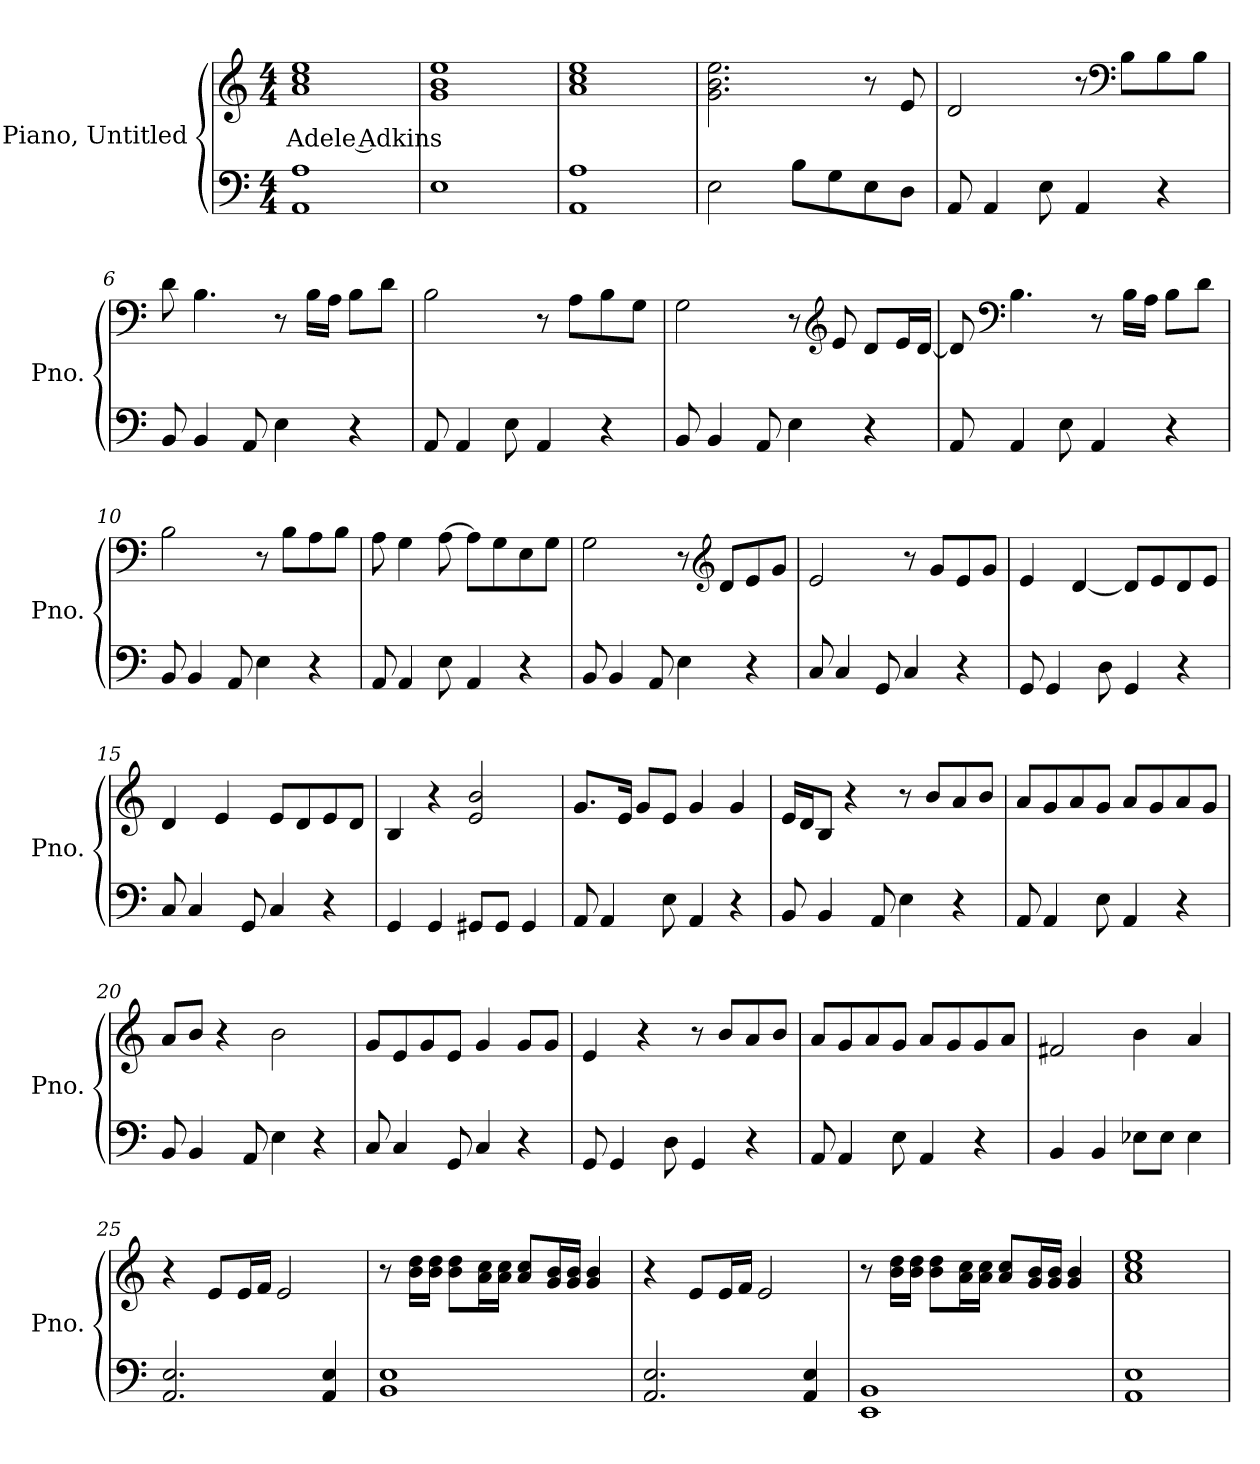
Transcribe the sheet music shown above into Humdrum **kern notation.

**kern	**kern	**text
*part2	*part1	*part1
*staff2	*staff1	*staff1
*I"Piano, Untitled	*I"Piano, Untitled	*
*I'Pno.	*I'Pno.	*
*clefF4	*clefG2	*
*k[]	*k[]	*
*M4/4	*M4/4	*
*MM112	*MM112	*
=1	=1	=1
!	!	!LO:LY:b
1AA 1A	1a 1cc 1ee	Adele Adkins
=2	=2	=2
1E	1g 1b 1ee	.
=3	=3	=3
1AA 1A	1a 1cc 1ee	.
=4	=4	=4
2E\	2.g\ 2.b\ 2.ee\	.
8B\L	.	.
8G\	.	.
8E\	8r	.
8D\J	8e/	.
=5	=5	=5
8AA/	2d/	.
4AA/	.	.
8E\	.	.
4AA/	8r	.
*	*clefF4	*
.	8B\L	.
4r	8B\	.
.	8B\J	.
!!LO:LB:g=z
=6	=6	=6
8BB/	8d\	.
4BB/	4.B\	.
8AA/	.	.
4E\	8r	.
.	16B\LL	.
.	16A\JJ	.
4r	8B\L	.
.	8d\J	.
=7	=7	=7
8AA/	2B\	.
4AA/	.	.
8E\	.	.
4AA/	8r	.
.	8A\L	.
4r	8B\	.
.	8G\J	.
=8	=8	=8
8BB/	2G\	.
4BB/	.	.
8AA/	.	.
4E\	8r	.
*	*clefG2	*
.	8e/	.
4r	8d/L	.
.	16e/L	.
.	[16d/JJ	.
=9	=9	=9
8AA/	8d/]	.
*	*clefF4	*
4AA/	4.B\	.
8E\	.	.
4AA/	8r	.
.	16B\LL	.
.	16A\JJ	.
4r	8B\L	.
.	8d\J	.
!!LO:LB:g=z
=10	=10	=10
8BB/	2B\	.
4BB/	.	.
8AA/	.	.
4E\	8r	.
.	8B\L	.
4r	8A\	.
.	8B\J	.
=11	=11	=11
8AA/	8A\	.
4AA/	4G\	.
8E\	[8A\	.
4AA/	8A\L]	.
.	8G\	.
4r	8E\	.
.	8G\J	.
=12	=12	=12
8BB/	2G\	.
4BB/	.	.
8AA/	.	.
4E\	8r	.
*	*clefG2	*
.	8d/L	.
4r	8e/	.
.	8g/J	.
=13	=13	=13
8C/	2e/	.
4C/	.	.
8GG/	.	.
4C/	8r	.
.	8g/L	.
4r	8e/	.
.	8g/J	.
=14	=14	=14
8GG/	4e/	.
4GG/	.	.
.	[4d/	.
8D\	.	.
4GG/	8d/L]	.
.	8e/	.
4r	8d/	.
.	8e/J	.
!!LO:LB:g=z
=15	=15	=15
8C/	4d/	.
4C/	.	.
.	4e/	.
8GG/	.	.
4C/	8e/L	.
.	8d/	.
4r	8e/	.
.	8d/J	.
=16	=16	=16
4GG/	4B/	.
4GG/	4r	.
8GG#X/L	2e/ 2b/	.
8GG#/J	.	.
4GG#/	.	.
=17	=17	=17
8AA/	8.g/L	.
4AA/	.	.
.	16e/Jk	.
.	8g/L	.
8E\	8e/J	.
4AA/	4g/	.
4r	4g/	.
=18	=18	=18
8BB/	16e/LL	.
.	16d/J	.
4BB/	8B/J	.
.	4r	.
8AA/	.	.
4E\	8r	.
.	8b/L	.
4r	8a/	.
.	8b/J	.
=19	=19	=19
8AA/	8a/L	.
4AA/	8g/	.
.	8a/	.
8E\	8g/J	.
4AA/	8a/L	.
.	8g/	.
4r	8a/	.
.	8g/J	.
!!LO:LB:g=z
=20	=20	=20
8BB/	8a/L	.
4BB/	8b/J	.
.	4r	.
8AA/	.	.
4E\	2b\	.
4r	.	.
=21	=21	=21
8C/	8g/L	.
4C/	8e/	.
.	8g/	.
8GG/	8e/J	.
4C/	4g/	.
4r	8g/L	.
.	8g/J	.
=22	=22	=22
8GG/	4e/	.
4GG/	.	.
.	4r	.
8D\	.	.
4GG/	8r	.
.	8b/L	.
4r	8a/	.
.	8b/J	.
=23	=23	=23
8AA/	8a/L	.
4AA/	8g/	.
.	8a/	.
8E\	8g/J	.
4AA/	8a/L	.
.	8g/	.
4r	8g/	.
.	8a/J	.
=24	=24	=24
4BB/	2f#X/	.
4BB/	.	.
8E-X\L	4b\	.
8E-\J	.	.
4E-\	4a/	.
!!LO:LB:g=z
=25	=25	=25
2.AA/ 2.E/	4r	.
.	8e/L	.
.	16e/L	.
.	16f/JJ	.
.	2e/	.
4AA/ 4E/	.	.
=26	=26	=26
1BB 1E	8r	.
.	16b\ 16dd\LL	.
.	16b\ 16dd\JJ	.
.	8b\ 8dd\L	.
.	16a\ 16cc\L	.
.	16a\ 16cc\JJ	.
.	8a/ 8cc/L	.
.	16g/ 16b/L	.
.	16g/ 16b/JJ	.
.	4g/ 4b/	.
=27	=27	=27
2.AA/ 2.E/	4r	.
.	8e/L	.
.	16e/L	.
.	16f/JJ	.
.	2e/	.
4AA/ 4E/	.	.
=28	=28	=28
1EE 1BB	8r	.
.	16b\ 16dd\LL	.
.	16b\ 16dd\JJ	.
.	8b\ 8dd\L	.
.	16a\ 16cc\L	.
.	16a\ 16cc\JJ	.
.	8a/ 8cc/L	.
.	16g/ 16b/L	.
.	16g/ 16b/JJ	.
.	4g/ 4b/	.
=29	=29	=29
1AA 1E	1a 1cc 1ee	.
=	=	=
*-	*-	*-
